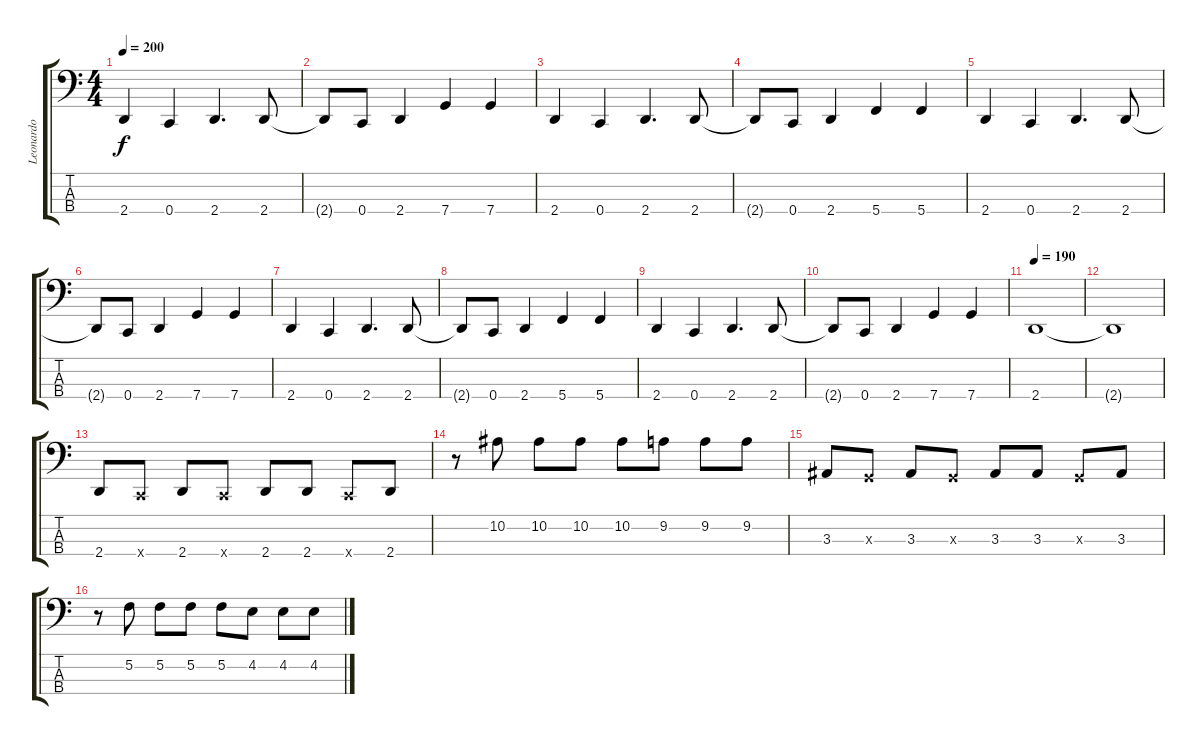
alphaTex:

\track ("Leonardo" "Leonardo") {instrument electricbasspick}
\staff {score tabs}
\tuning (F2 C2 G1 C1) {hide}
\ts (4 4)
\tempo 200
\clef f4
\ks c
2.4.4{dy f} 0.4.4 2.4.4{d} 2.4.8 |
2.4{t}.8 0.4.8 2.4.4 7.4.4 7.4.4 |
2.4.4 0.4.4 2.4.4{d} 2.4.8 |
2.4{t}.8 0.4.8 2.4.4 5.4.4 5.4.4 |
2.4.4 0.4.4 2.4.4{d} 2.4.8 |
2.4{t}.8 0.4.8 2.4.4 7.4.4 7.4.4 |
2.4.4 0.4.4 2.4.4{d} 2.4.8 |
2.4{t}.8 0.4.8 2.4.4 5.4.4 5.4.4 |
2.4.4 0.4.4 2.4.4{d} 2.4.8 |
2.4{t}.8 0.4.8 2.4.4 7.4.4 7.4.4 |
\tempo 190
2.4.1 |
2.4{t}.1 |
2.4.8 0.4{x}.8 2.4.8 0.4{x}.8 2.4.8 2.4.8 0.4{x}.8 2.4.8 |
r.8 10.2.8 10.2.8 10.2.8 10.2.8 9.2.8 9.2.8 9.2.8 |
3.3.8 0.3{x}.8 3.3.8 0.3{x}.8 3.3.8 3.3.8 0.3{x}.8 3.3.8 |
r.8 5.2.8 5.2.8 5.2.8 5.2.8 4.2.8 4.2.8 4.2.8
